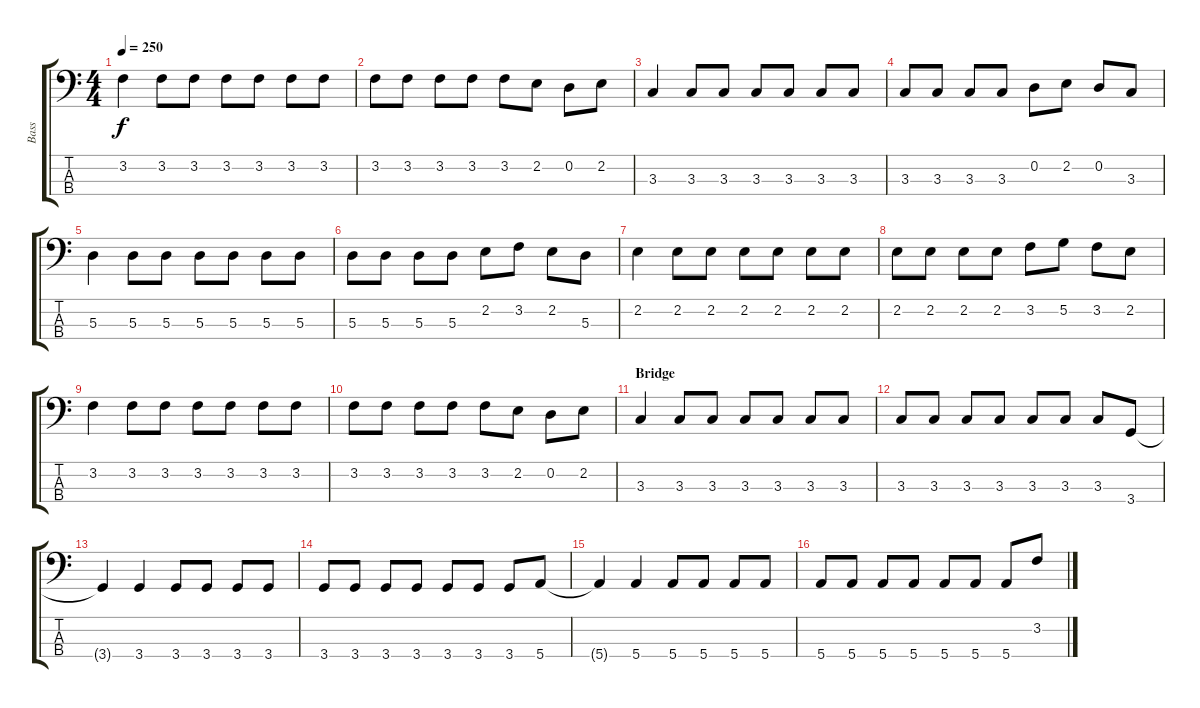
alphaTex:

\track ("Bass" "Bass") {instrument electricbassfinger}
\staff {score tabs}
\tuning (G2 D2 A1 E1) {hide}
\ts (4 4)
\tempo 250
\clef f4
\ks c
3.2.4{dy f} 3.2.8 3.2.8 3.2.8 3.2.8 3.2.8 3.2.8 |
3.2.8 3.2.8 3.2.8 3.2.8 3.2.8 2.2.8 0.2.8 2.2.8 |
3.3.4 3.3.8 3.3.8 3.3.8 3.3.8 3.3.8 3.3.8 |
3.3.8 3.3.8 3.3.8 3.3.8 0.2.8 2.2.8 0.2.8 3.3.8 |
5.3.4 5.3.8 5.3.8 5.3.8 5.3.8 5.3.8 5.3.8 |
5.3.8 5.3.8 5.3.8 5.3.8 2.2.8 3.2.8 2.2.8 5.3.8 |
2.2.4 2.2.8 2.2.8 2.2.8 2.2.8 2.2.8 2.2.8 |
2.2.8 2.2.8 2.2.8 2.2.8 3.2.8 5.2.8 3.2.8 2.2.8 |
3.2.4 3.2.8 3.2.8 3.2.8 3.2.8 3.2.8 3.2.8 |
3.2.8 3.2.8 3.2.8 3.2.8 3.2.8 2.2.8 0.2.8 2.2.8 |
\section ("" "Bridge")
3.3.4 3.3.8 3.3.8 3.3.8 3.3.8 3.3.8 3.3.8 |
3.3.8 3.3.8 3.3.8 3.3.8 3.3.8 3.3.8 3.3.8 3.4.8 |
3.4{t}.4 3.4.4 3.4.8 3.4.8 3.4.8 3.4.8 |
3.4.8 3.4.8 3.4.8 3.4.8 3.4.8 3.4.8 3.4.8 5.4.8 |
5.4{t}.4 5.4.4 5.4.8 5.4.8 5.4.8 5.4.8 |
5.4.8 5.4.8 5.4.8 5.4.8 5.4.8 5.4.8 5.4.8 3.2.8
